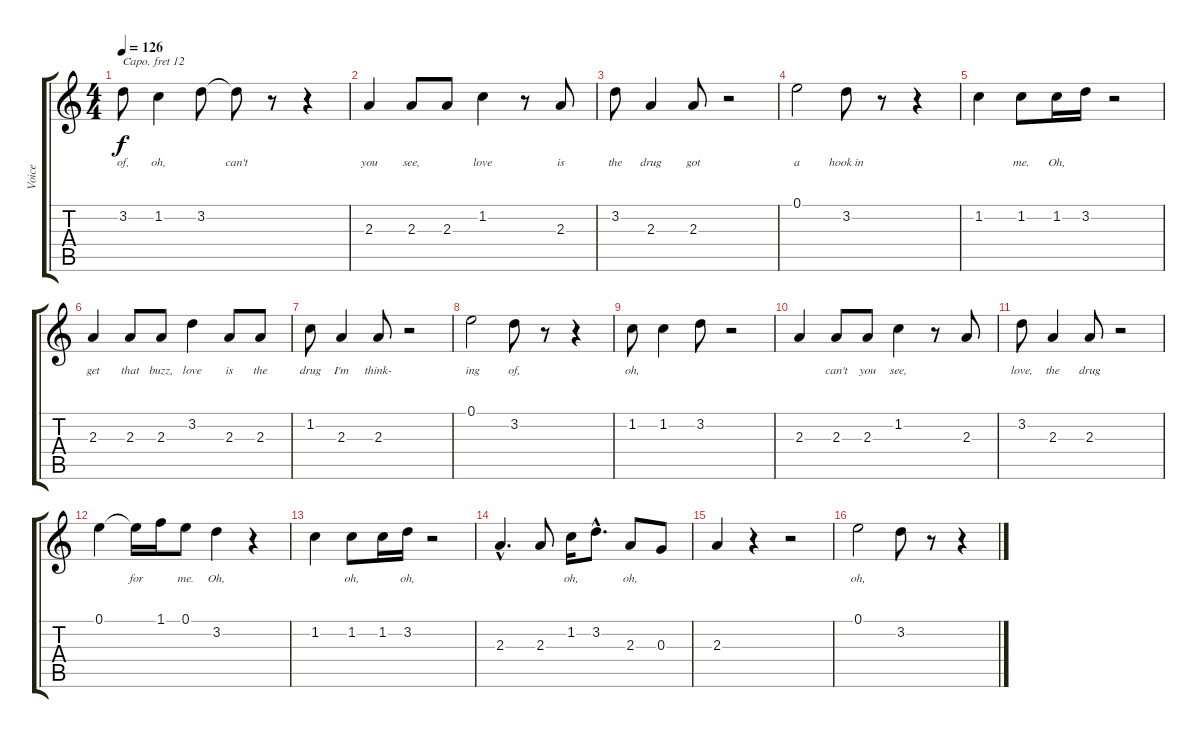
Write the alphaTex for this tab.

\track ("Voice" "Voice") {instrument oboe}
\staff {score tabs}
\capo 12
\tuning (E4 B3 G3 D3 A2 E2) {hide}
\ts (4 4)
\tempo 126
\clef g2
\ks c
3.2.8{lyrics (0 "of,") lyrics (1 "") lyrics (2 "") lyrics (3 "") lyrics (4 "") dy f} 1.2.4{lyrics (0 "oh, ") lyrics (1 "") lyrics (2 "") lyrics (3 "") lyrics (4 "")} 3.2.8{lyrics (0 "") lyrics (1 "") lyrics (2 "") lyrics (3 "") lyrics (4 "")} 3.2{t}.8{lyrics (0 "can't") lyrics (1 "") lyrics (2 "") lyrics (3 "") lyrics (4 "")} r.8 r.4 |
2.3.4{lyrics (0 "you") lyrics (1 "") lyrics (2 "") lyrics (3 "") lyrics (4 "")} 2.3.8{lyrics (0 "see, ") lyrics (1 "") lyrics (2 "") lyrics (3 "") lyrics (4 "")} 2.3.8{lyrics (0 "") lyrics (1 "") lyrics (2 "") lyrics (3 "") lyrics (4 "")} 1.2.4{lyrics (0 "love") lyrics (1 "") lyrics (2 "") lyrics (3 "") lyrics (4 "")} r.8 2.3.8{lyrics (0 "is") lyrics (1 "") lyrics (2 "") lyrics (3 "") lyrics (4 "")} |
3.2.8{lyrics (0 "the") lyrics (1 "") lyrics (2 "") lyrics (3 "") lyrics (4 "")} 2.3.4{lyrics (0 "drug") lyrics (1 "") lyrics (2 "") lyrics (3 "") lyrics (4 "")} 2.3.8{lyrics (0 "got") lyrics (1 "") lyrics (2 "") lyrics (3 "") lyrics (4 "")} r.2 |
0.1.2{lyrics (0 "a") lyrics (1 "") lyrics (2 "") lyrics (3 "") lyrics (4 "")} 3.2.8{lyrics (0 "hook in") lyrics (1 "") lyrics (2 "") lyrics (3 "") lyrics (4 "")} r.8 r.4 |
1.2.4{lyrics (0 "") lyrics (1 "") lyrics (2 "") lyrics (3 "") lyrics (4 "")} 1.2.8{lyrics (0 "me.") lyrics (1 "") lyrics (2 "") lyrics (3 "") lyrics (4 "")} 1.2.16{lyrics (0 "Oh, ") lyrics (1 "") lyrics (2 "") lyrics (3 "") lyrics (4 "")} 3.2.16{lyrics (0 "") lyrics (1 "") lyrics (2 "") lyrics (3 "") lyrics (4 "")} r.2 |
2.3.4{lyrics (0 "get") lyrics (1 "") lyrics (2 "") lyrics (3 "") lyrics (4 "")} 2.3.8{lyrics (0 "that") lyrics (1 "") lyrics (2 "") lyrics (3 "") lyrics (4 "")} 2.3.8{lyrics (0 "buzz,") lyrics (1 "") lyrics (2 "") lyrics (3 "") lyrics (4 "")} 3.2.4{lyrics (0 "love") lyrics (1 "") lyrics (2 "") lyrics (3 "") lyrics (4 "")} 2.3.8{lyrics (0 "is") lyrics (1 "") lyrics (2 "") lyrics (3 "") lyrics (4 "")} 2.3.8{lyrics (0 "the") lyrics (1 "") lyrics (2 "") lyrics (3 "") lyrics (4 "")} |
1.2.8{lyrics (0 "drug") lyrics (1 "") lyrics (2 "") lyrics (3 "") lyrics (4 "")} 2.3.4{lyrics (0 "I'm") lyrics (1 "") lyrics (2 "") lyrics (3 "") lyrics (4 "")} 2.3.8{lyrics (0 "think-") lyrics (1 "") lyrics (2 "") lyrics (3 "") lyrics (4 "")} r.2 |
0.1.2{lyrics (0 " ing") lyrics (1 "") lyrics (2 "") lyrics (3 "") lyrics (4 "")} 3.2.8{lyrics (0 "of,") lyrics (1 "") lyrics (2 "") lyrics (3 "") lyrics (4 "")} r.8 r.4 |
1.2.8{lyrics (0 "oh, ") lyrics (1 "") lyrics (2 "") lyrics (3 "") lyrics (4 "")} 1.2.4{lyrics (0 "") lyrics (1 "") lyrics (2 "") lyrics (3 "") lyrics (4 "")} 3.2.8{lyrics (0 "") lyrics (1 "") lyrics (2 "") lyrics (3 "") lyrics (4 "")} r.2 |
2.3.4{lyrics (0 "") lyrics (1 "") lyrics (2 "") lyrics (3 "") lyrics (4 "")} 2.3.8{lyrics (0 "can't") lyrics (1 "") lyrics (2 "") lyrics (3 "") lyrics (4 "")} 2.3.8{lyrics (0 "you") lyrics (1 "") lyrics (2 "") lyrics (3 "") lyrics (4 "")} 1.2.4{lyrics (0 "see,") lyrics (1 "") lyrics (2 "") lyrics (3 "") lyrics (4 "")} r.8 2.3.8{lyrics (0 "") lyrics (1 "") lyrics (2 "") lyrics (3 "") lyrics (4 "")} |
3.2.8{lyrics (0 "love,") lyrics (1 "") lyrics (2 "") lyrics (3 "") lyrics (4 "")} 2.3.4{lyrics (0 "the") lyrics (1 "") lyrics (2 "") lyrics (3 "") lyrics (4 "")} 2.3.8{lyrics (0 "drug") lyrics (1 "") lyrics (2 "") lyrics (3 "") lyrics (4 "")} r.2 |
0.1.4{lyrics (0 "") lyrics (1 "") lyrics (2 "") lyrics (3 "") lyrics (4 "")} 0.1{t}.16{lyrics (0 "for ") lyrics (1 "") lyrics (2 "") lyrics (3 "") lyrics (4 "")} 1.1.16{lyrics (0 "") lyrics (1 "") lyrics (2 "") lyrics (3 "") lyrics (4 "")} 0.1.8{lyrics (0 "me.") lyrics (1 "") lyrics (2 "") lyrics (3 "") lyrics (4 "")} 3.2.4{lyrics (0 "Oh, ") lyrics (1 "") lyrics (2 "") lyrics (3 "") lyrics (4 "")} r.4 |
1.2.4{lyrics (0 "") lyrics (1 "") lyrics (2 "") lyrics (3 "") lyrics (4 "")} 1.2.8{lyrics (0 "oh, ") lyrics (1 "") lyrics (2 "") lyrics (3 "") lyrics (4 "")} 1.2.16{lyrics (0 "") lyrics (1 "") lyrics (2 "") lyrics (3 "") lyrics (4 "")} 3.2.16{lyrics (0 "oh, ") lyrics (1 "") lyrics (2 "") lyrics (3 "") lyrics (4 "")} r.2 |
2.3{hac}.4{d lyrics (0 "") lyrics (1 "") lyrics (2 "") lyrics (3 "") lyrics (4 "")} 2.3.8{lyrics (0 "") lyrics (1 "") lyrics (2 "") lyrics (3 "") lyrics (4 "")} 1.2.16{lyrics (0 "oh, ") lyrics (1 "") lyrics (2 "") lyrics (3 "") lyrics (4 "")} 3.2{hac}.8{d lyrics (0 "") lyrics (1 "") lyrics (2 "") lyrics (3 "") lyrics (4 "")} 2.3.8{lyrics (0 "oh, ") lyrics (1 "") lyrics (2 "") lyrics (3 "") lyrics (4 "")} 0.3.8{lyrics (0 "") lyrics (1 "") lyrics (2 "") lyrics (3 "") lyrics (4 "")} |
2.3.4{lyrics (0 "") lyrics (1 "") lyrics (2 "") lyrics (3 "") lyrics (4 "")} r.4 r.2 |
0.1.2{lyrics (0 "oh, ") lyrics (1 "") lyrics (2 "") lyrics (3 "") lyrics (4 "")} 3.2.8{lyrics (0 "") lyrics (1 "") lyrics (2 "") lyrics (3 "") lyrics (4 "")} r.8 r.4
